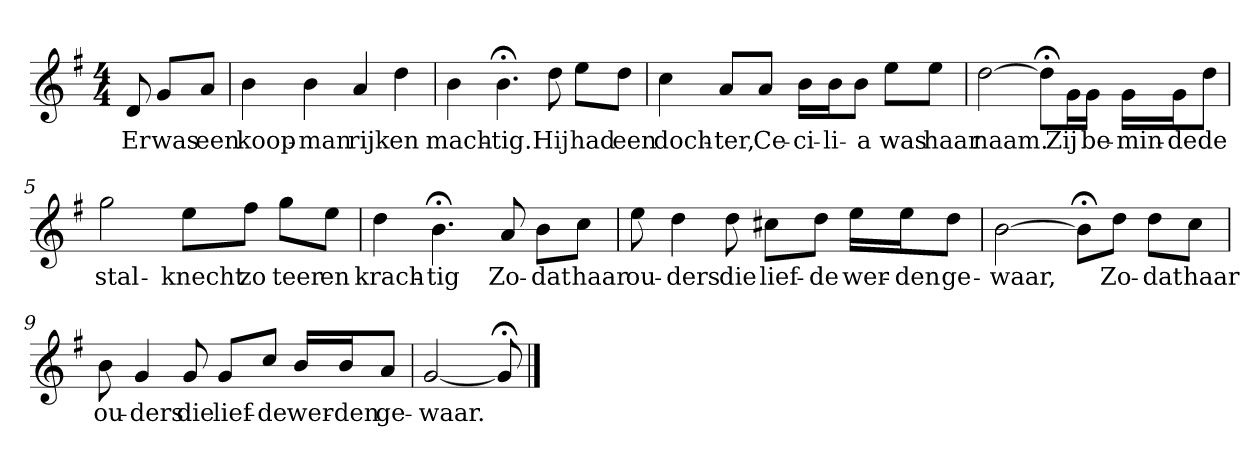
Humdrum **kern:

**kern	**text
*part1	*part1
*staff1	*staff1
*k[f#]	*
*G:	*
*M4/4	*
*MM120	*
=	=
8d	Er
8gL	was
8aJ	een
=1	=1
4b	koop-
4b	-man
4a	rijk
4dd	en
=2	=2
4b	mach-
4.b;<	-tig.
8dd	Hij
8eeL	had
8ddJ	een
=3	=3
4cc	doch-
8aL	-ter,
8aJ	Ce-
16bLL	-ci-
16bJ	-li-
8bJ	-a
8eeL	was
8eeJ	haar
=4	=4
[2dd	naam.
8dd;<L]	.
16gL	Zij
16gJJ	be-
16gLL	-min-
16gJ	-de
8ddJ	de
=5	=5
2gg	stal-
8eeL	-knecht
8ff#J	zo
8ggL	teer
8eeJ	en
=6	=6
4dd	krach-
4.b;<	-tig
8a	Zo-
8bL	-dat
8ccJ	haar
=7	=7
8ee	ou-
4dd	-ders
8dd	die
8cc#XL	lief-
8ddJ	-de
16eeLL	wer-
16eeJ	-den
8ddJ	ge-
=8	=8
[2b	-waar,
8b;<L]	.
8ddJ	Zo-
8ddL	-dat
8ccJ	haar
=9	=9
8b	ou-
4g	-ders
8g	die
8gL	lief-
8ccJ	-de
16bLL	wer-
16bJ	-den
8aJ	ge-
=10	=10
[2g	-waar.
8g;<]	.
==	==
*-	*-
